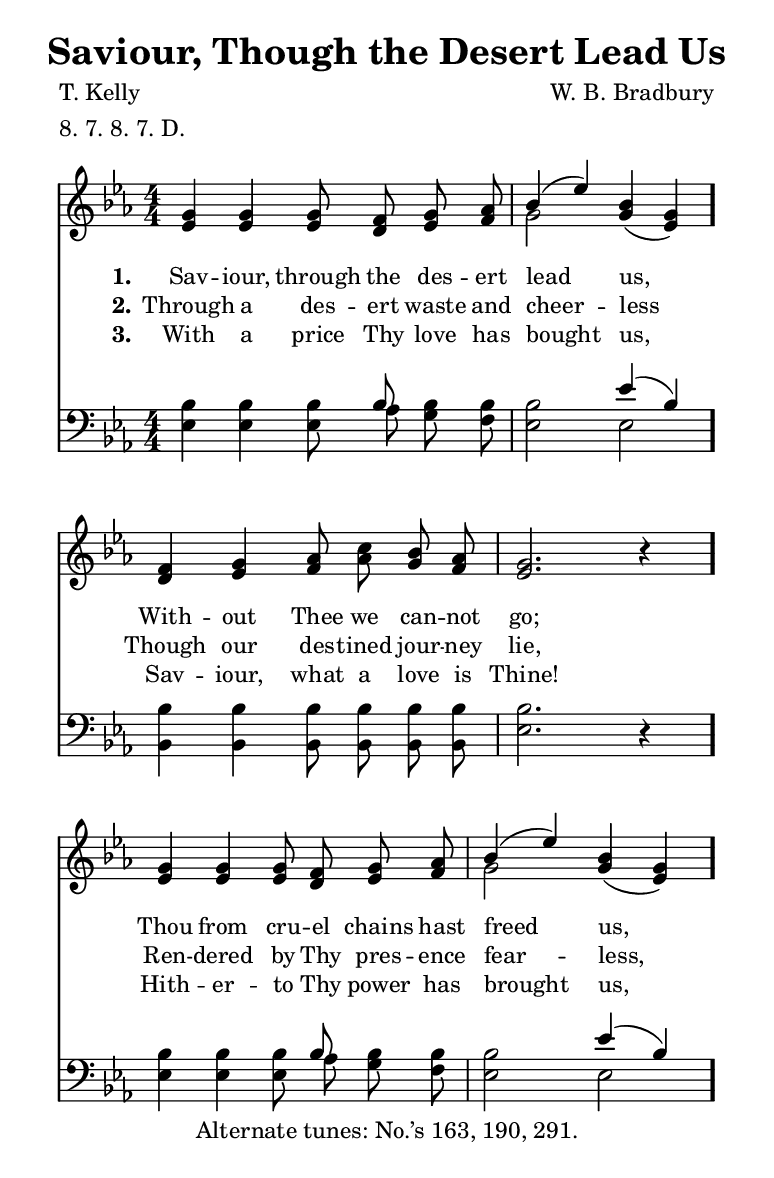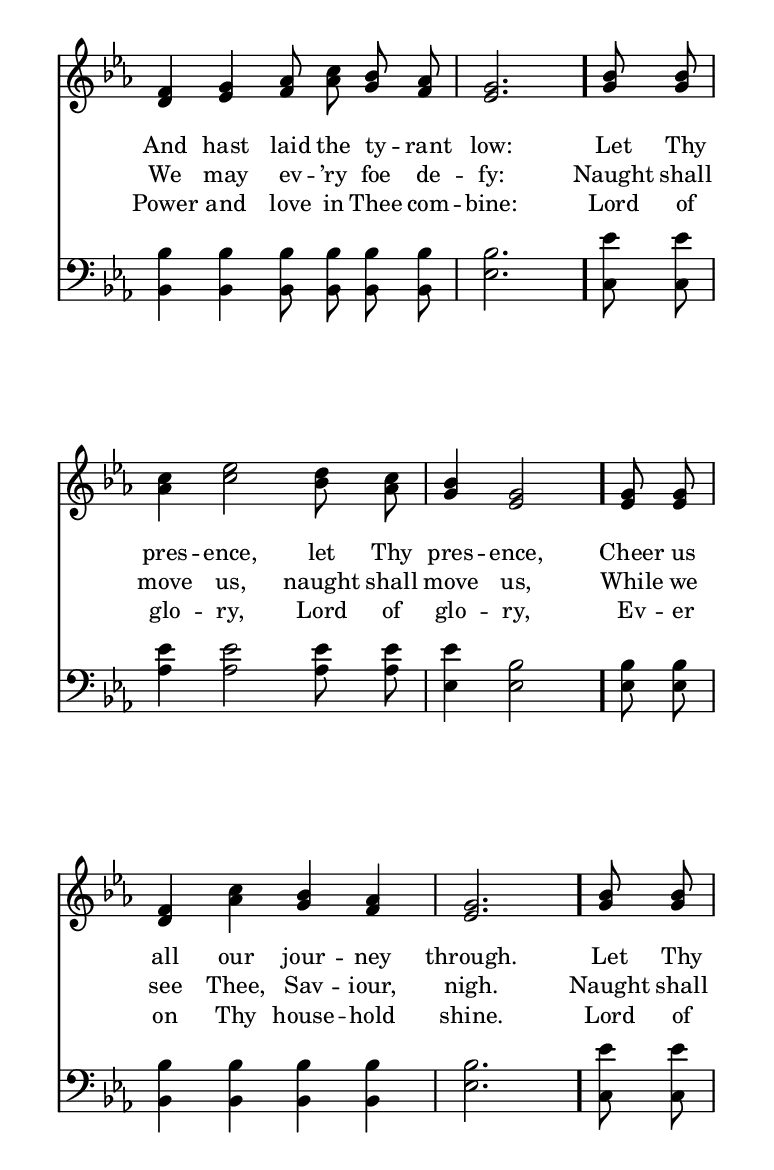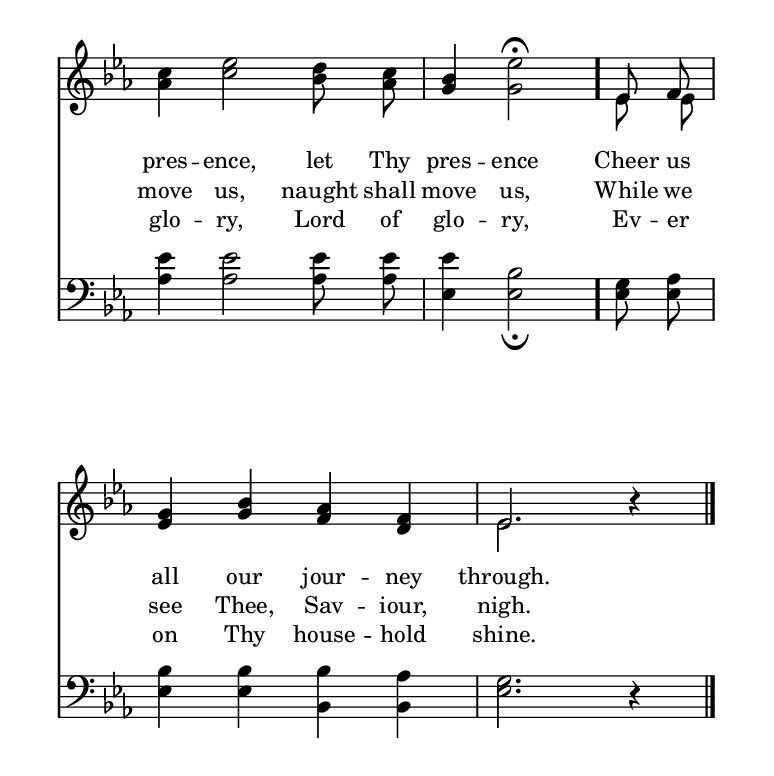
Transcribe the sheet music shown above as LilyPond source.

\include "common/global.ily"
\paper {
  \include "common/paper.ily"
  oddFooterMarkup = \markup { \fill-line { \on-the-fly \first-page "Alternate tunes: No.’s 163, 190, 291." } }

}

\header{
  hymnnumber = "191"
  title = "Saviour, Though the Desert Lead Us"
  tunename = ""
  meter = "8. 7. 8. 7. D."
  poet = "T. Kelly"
  composer = "W. B. Bradbury"
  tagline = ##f
}

ta = { \tempo 4=80 }
tb = { \tempo 4=40 }

global = {
  \include "common/overrides.ily"
  \override Staff.TimeSignature.style = #'numbered
  \time 4/4
  \override Score.MetronomeMark.transparent = ##t % hide all fermata changes too
  \ta
  \key ees \major
  \autoBeamOff
}

notesSoprano = {
\global
\relative c'' {

  g4 g g8 f g aes | bes4( ees) bes( g) |
  f4 g aes8 c bes aes | g2. r4 % rest not in original, but required to make timing work
  g4 g g8 f g aes | bes4( ees) bes( g) |
  f4 g aes8 c bes aes | g2.
  bes8 bes | c4 ees2
  d8 c | bes4 g2
  g8 g | f4 c' bes aes | g2.
  bes8 bes | c4 ees2
  d8 c | bes4 \tb ees2 \fermata \ta
  ees,8 f | g4 bes aes f | ees2. r4 % impossible "r8" in original

  \bar "|."

}
}

notesAlto = {
\global
\relative e' {

  ees4 ees ees8 d ees f | g2 g4( ees) |
  d4 ees f8 aes g f | ees2. r4 % added rest
  ees4 ees ees8 d ees f | g2 g4( ees) |
  d4 ees f8 aes g f | ees2.
  g8 g | aes4 c2
  bes8 aes | g4 ees2
  ees8 ees | d4 aes' g f | ees2.
  g8 g | aes4 c2
  bes8 aes | g4 g2
  ees8 ees | ees4 g f d | ees2. r4

}
}

notesTenor = {
\global
\relative a {

  bes4 bes bes8 bes bes bes | bes2 ees4( bes) |
  bes4 bes bes8 bes bes bes | bes2. r4 % added rest
  bes4 bes bes8 bes bes bes | bes2 ees4( bes) |
  bes4 bes bes8 bes bes bes | bes2.
  ees8 ees | ees4 ees2
  ees8 ees | ees4 bes2
  bes8 bes | bes4 bes bes bes | bes2.
  ees8 ees | ees4 ees2
  ees8 ees | ees4 bes2
  g8 aes | bes4 bes bes aes | g2. r4

}
}

notesBass = {
\global
\relative f {

  ees4 ees ees8 aes g f | ees2 ees
  bes4 bes bes8 bes bes bes | ees2. r4 % added rest
  ees4 ees ees8 aes g f | ees2 ees
  bes4 bes bes8 bes bes bes | ees2.
  c8 c aes'4 aes2
  aes8 aes | ees4 ees2
  ees8 ees bes4 bes bes bes | ees2.
  c8 c aes'4 aes2
  aes8 aes | ees4 ees2_\fermata
  ees8 ees | ees4 ees bes bes | ees2. r4

}
}

wordsA = \lyricmode {
\set stanza = "1."

Sav -- iour, through the des -- ert lead us, \bar "."
With -- out Thee we can -- not go; \bar "."
Thou from cru -- el chains hast freed us, \bar "."
And hast laid the ty -- rant low: \bar "."
Let Thy pres -- ence, let Thy pres -- ence, \bar "."
Cheer us all our jour -- ney through. \bar "."
%{HIDE>%} Let Thy pres -- ence, let Thy pres -- ence \bar "."
Cheer us all our jour -- ney through. %{<HIDE%} \bar "."

}

wordsB = \lyricmode {
\set stanza = "2."

Through a des -- ert waste and cheer -- less
Though our des -- tined jour -- ney lie,
Ren -- dered by Thy pres -- ence fear -- less,
We may ev -- ’ry foe de -- fy:
Naught shall move us, naught shall move us,
While we see Thee, Sav -- iour, nigh.
%{HIDE>%} Naught shall move us, naught shall move us,
While we see Thee, Sav -- iour, nigh. %{<HIDE%}

}

wordsC = \lyricmode {
\set stanza = "3."

With a price Thy love has bought us,
Sav -- iour, what a love is Thine!
Hith -- er -- to Thy power has brought us,
Power and love in Thee com -- bine:
Lord of glo -- ry, Lord of glo -- ry,
Ev -- er on Thy house -- hold shine.
%{HIDE>%} Lord of glo -- ry, Lord of glo -- ry,
Ev -- er on Thy house -- hold shine. %{<HIDE%}

}

\score {
  \context ChoirStaff <<
    \context Staff = upper <<
      \set Staff.autoBeaming = ##f
      \set ChoirStaff.systemStartDelimiter = #'SystemStartBar
      \set ChoirStaff.printPartCombineTexts = ##f
      \partcombine #'(2 . 11) \notesSoprano \notesAlto
      \context NullVoice = sopranos { \voiceOne << \notesSoprano >> }
      \context Lyrics = one   \lyricsto sopranos \wordsA
      \context Lyrics = two   \lyricsto sopranos \wordsB
      \context Lyrics = three \lyricsto sopranos \wordsC
    >>
    \context Staff = men <<
      \set Staff.autoBeaming = ##f
      \clef bass
      \set ChoirStaff.printPartCombineTexts = ##f
      \partcombine #'(2 . 11) \notesTenor \notesBass
    >>
  >>
  \layout {
    \include "common/layout.ily"
  }
  \midi{
    \include "common/midi.ily"
  }
}

\version "2.19.49"  % necessary for upgrading to future LilyPond versions.

% vi:set et ts=2 sw=2 ai nocindent syntax=lilypond:
